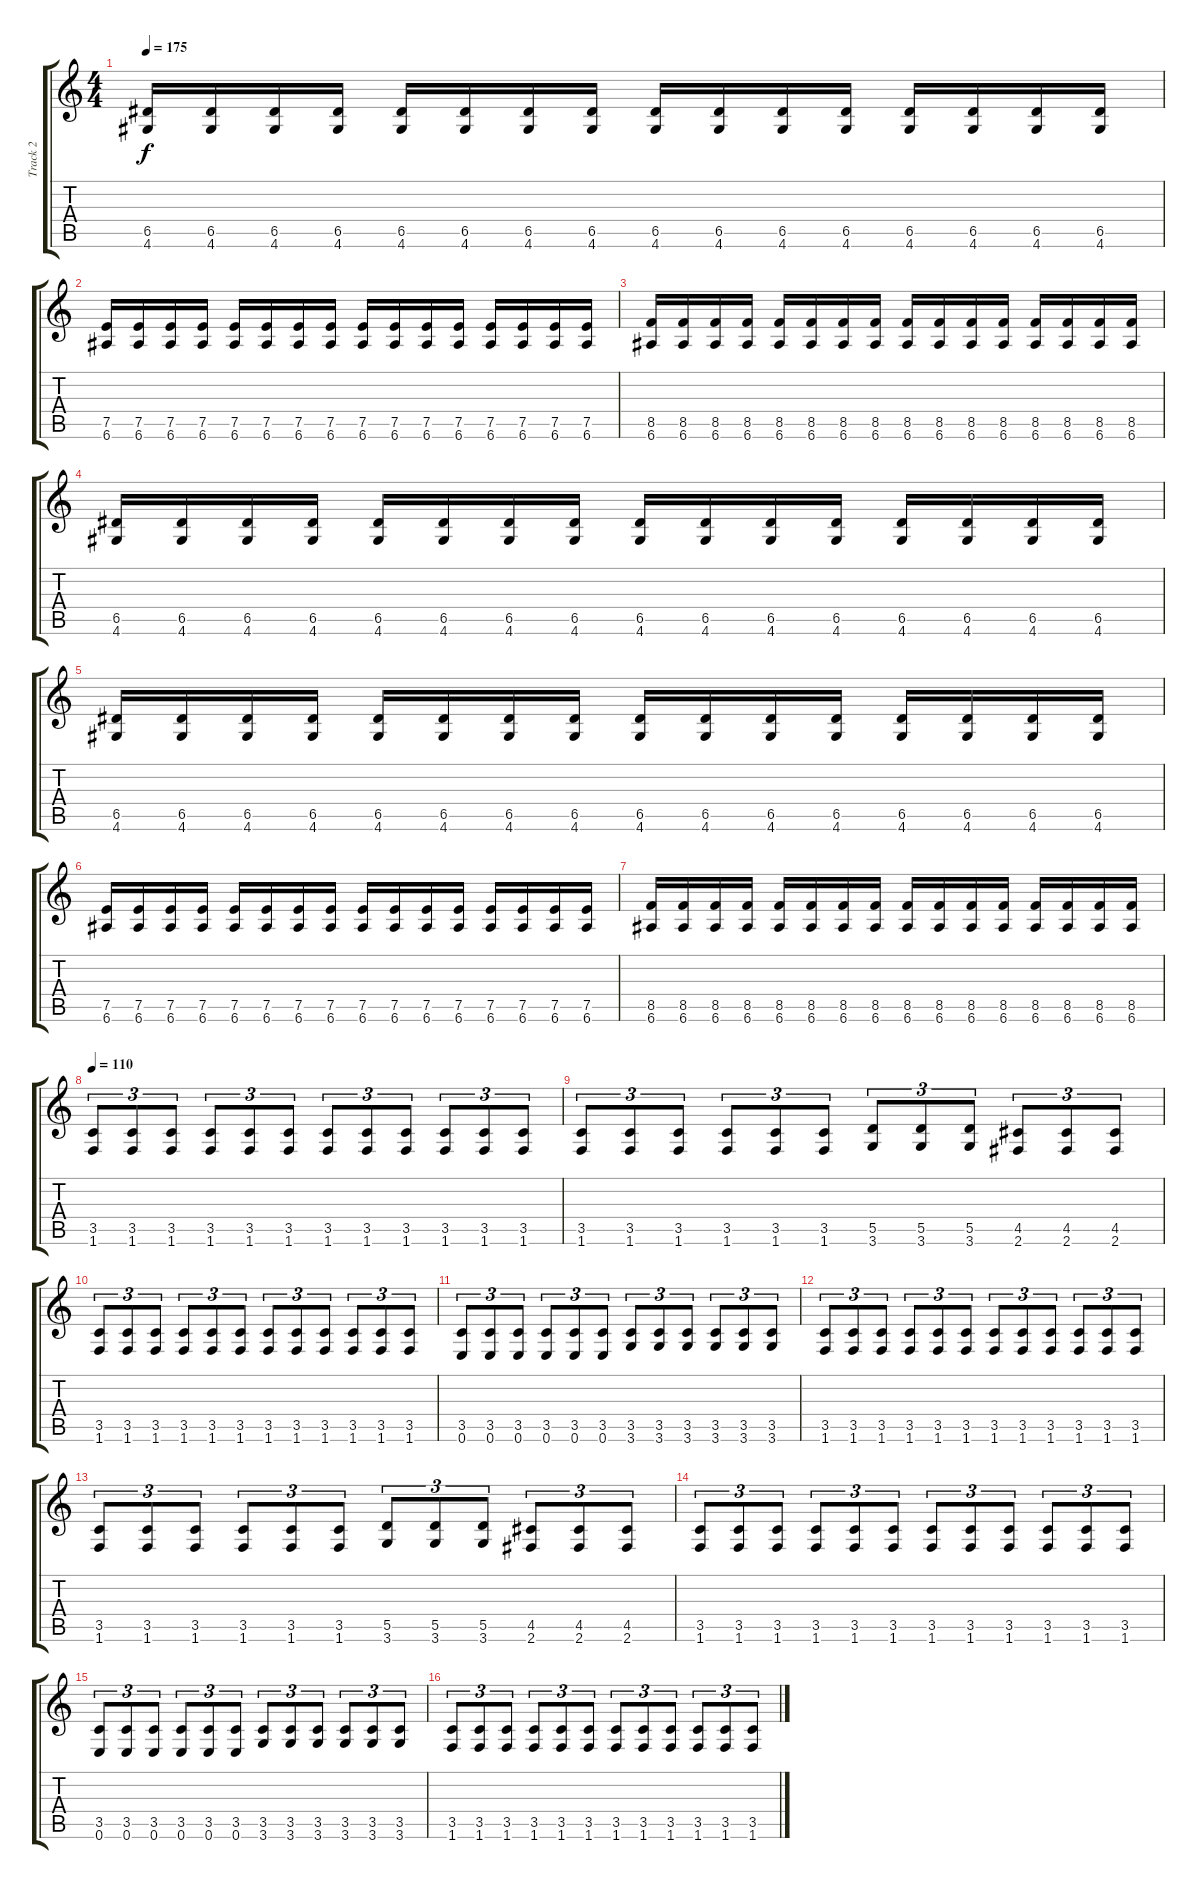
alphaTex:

\track ("Track 2" "Track 2") {instrument distortionguitar}
\staff {score tabs}
\tuning (E4 B3 G3 D3 A2 E2) {hide}
\ts (4 4)
\tempo 175
\clef g2
\ks c
(6.5 4.6).16{dy f} (6.5 4.6).16 (6.5 4.6).16 (6.5 4.6).16 (6.5 4.6).16 (6.5 4.6).16 (6.5 4.6).16 (6.5 4.6).16 (6.5 4.6).16 (6.5 4.6).16 (6.5 4.6).16 (6.5 4.6).16 (6.5 4.6).16 (6.5 4.6).16 (6.5 4.6).16 (6.5 4.6).16 |
(7.5 6.6).16 (7.5 6.6).16 (7.5 6.6).16 (7.5 6.6).16 (7.5 6.6).16 (7.5 6.6).16 (7.5 6.6).16 (7.5 6.6).16 (7.5 6.6).16 (7.5 6.6).16 (7.5 6.6).16 (7.5 6.6).16 (7.5 6.6).16 (7.5 6.6).16 (7.5 6.6).16 (7.5 6.6).16 |
(8.5 6.6).16 (8.5 6.6).16 (8.5 6.6).16 (8.5 6.6).16 (8.5 6.6).16 (8.5 6.6).16 (8.5 6.6).16 (8.5 6.6).16 (8.5 6.6).16 (8.5 6.6).16 (8.5 6.6).16 (8.5 6.6).16 (8.5 6.6).16 (8.5 6.6).16 (8.5 6.6).16 (8.5 6.6).16 |
(6.5 4.6).16 (6.5 4.6).16 (6.5 4.6).16 (6.5 4.6).16 (6.5 4.6).16 (6.5 4.6).16 (6.5 4.6).16 (6.5 4.6).16 (6.5 4.6).16 (6.5 4.6).16 (6.5 4.6).16 (6.5 4.6).16 (6.5 4.6).16 (6.5 4.6).16 (6.5 4.6).16 (6.5 4.6).16 |
(6.5 4.6).16 (6.5 4.6).16 (6.5 4.6).16 (6.5 4.6).16 (6.5 4.6).16 (6.5 4.6).16 (6.5 4.6).16 (6.5 4.6).16 (6.5 4.6).16 (6.5 4.6).16 (6.5 4.6).16 (6.5 4.6).16 (6.5 4.6).16 (6.5 4.6).16 (6.5 4.6).16 (6.5 4.6).16 |
(7.5 6.6).16 (7.5 6.6).16 (7.5 6.6).16 (7.5 6.6).16 (7.5 6.6).16 (7.5 6.6).16 (7.5 6.6).16 (7.5 6.6).16 (7.5 6.6).16 (7.5 6.6).16 (7.5 6.6).16 (7.5 6.6).16 (7.5 6.6).16 (7.5 6.6).16 (7.5 6.6).16 (7.5 6.6).16 |
(8.5 6.6).16 (8.5 6.6).16 (8.5 6.6).16 (8.5 6.6).16 (8.5 6.6).16 (8.5 6.6).16 (8.5 6.6).16 (8.5 6.6).16 (8.5 6.6).16 (8.5 6.6).16 (8.5 6.6).16 (8.5 6.6).16 (8.5 6.6).16 (8.5 6.6).16 (8.5 6.6).16 (8.5 6.6).16 |
\tempo 110
(3.5 1.6).8{tu (3 2)} (3.5 1.6).8{tu (3 2)} (3.5 1.6).8{tu (3 2)} (3.5 1.6).8{tu (3 2)} (3.5 1.6).8{tu (3 2)} (3.5 1.6).8{tu (3 2)} (3.5 1.6).8{tu (3 2)} (3.5 1.6).8{tu (3 2)} (3.5 1.6).8{tu (3 2)} (3.5 1.6).8{tu (3 2)} (3.5 1.6).8{tu (3 2)} (3.5 1.6).8{tu (3 2)} |
(3.5 1.6).8{tu (3 2)} (3.5 1.6).8{tu (3 2)} (3.5 1.6).8{tu (3 2)} (3.5 1.6).8{tu (3 2)} (3.5 1.6).8{tu (3 2)} (3.5 1.6).8{tu (3 2)} (5.5 3.6).8{tu (3 2)} (5.5 3.6).8{tu (3 2)} (5.5 3.6).8{tu (3 2)} (4.5 2.6).8{tu (3 2)} (4.5 2.6).8{tu (3 2)} (4.5 2.6).8{tu (3 2)} |
(3.5 1.6).8{tu (3 2)} (3.5 1.6).8{tu (3 2)} (3.5 1.6).8{tu (3 2)} (3.5 1.6).8{tu (3 2)} (3.5 1.6).8{tu (3 2)} (3.5 1.6).8{tu (3 2)} (3.5 1.6).8{tu (3 2)} (3.5 1.6).8{tu (3 2)} (3.5 1.6).8{tu (3 2)} (3.5 1.6).8{tu (3 2)} (3.5 1.6).8{tu (3 2)} (3.5 1.6).8{tu (3 2)} |
(3.5 0.6).8{tu (3 2)} (3.5 0.6).8{tu (3 2)} (3.5 0.6).8{tu (3 2)} (3.5 0.6).8{tu (3 2)} (3.5 0.6).8{tu (3 2)} (3.5 0.6).8{tu (3 2)} (3.5 3.6).8{tu (3 2)} (3.5 3.6).8{tu (3 2)} (3.5 3.6).8{tu (3 2)} (3.5 3.6).8{tu (3 2)} (3.5 3.6).8{tu (3 2)} (3.5 3.6).8{tu (3 2)} |
(3.5 1.6).8{tu (3 2)} (3.5 1.6).8{tu (3 2)} (3.5 1.6).8{tu (3 2)} (3.5 1.6).8{tu (3 2)} (3.5 1.6).8{tu (3 2)} (3.5 1.6).8{tu (3 2)} (3.5 1.6).8{tu (3 2)} (3.5 1.6).8{tu (3 2)} (3.5 1.6).8{tu (3 2)} (3.5 1.6).8{tu (3 2)} (3.5 1.6).8{tu (3 2)} (3.5 1.6).8{tu (3 2)} |
(3.5 1.6).8{tu (3 2)} (3.5 1.6).8{tu (3 2)} (3.5 1.6).8{tu (3 2)} (3.5 1.6).8{tu (3 2)} (3.5 1.6).8{tu (3 2)} (3.5 1.6).8{tu (3 2)} (5.5 3.6).8{tu (3 2)} (5.5 3.6).8{tu (3 2)} (5.5 3.6).8{tu (3 2)} (4.5 2.6).8{tu (3 2)} (4.5 2.6).8{tu (3 2)} (4.5 2.6).8{tu (3 2)} |
(3.5 1.6).8{tu (3 2)} (3.5 1.6).8{tu (3 2)} (3.5 1.6).8{tu (3 2)} (3.5 1.6).8{tu (3 2)} (3.5 1.6).8{tu (3 2)} (3.5 1.6).8{tu (3 2)} (3.5 1.6).8{tu (3 2)} (3.5 1.6).8{tu (3 2)} (3.5 1.6).8{tu (3 2)} (3.5 1.6).8{tu (3 2)} (3.5 1.6).8{tu (3 2)} (3.5 1.6).8{tu (3 2)} |
(3.5 0.6).8{tu (3 2)} (3.5 0.6).8{tu (3 2)} (3.5 0.6).8{tu (3 2)} (3.5 0.6).8{tu (3 2)} (3.5 0.6).8{tu (3 2)} (3.5 0.6).8{tu (3 2)} (3.5 3.6).8{tu (3 2)} (3.5 3.6).8{tu (3 2)} (3.5 3.6).8{tu (3 2)} (3.5 3.6).8{tu (3 2)} (3.5 3.6).8{tu (3 2)} (3.5 3.6).8{tu (3 2)} |
(3.5 1.6).8{tu (3 2)} (3.5 1.6).8{tu (3 2)} (3.5 1.6).8{tu (3 2)} (3.5 1.6).8{tu (3 2)} (3.5 1.6).8{tu (3 2)} (3.5 1.6).8{tu (3 2)} (3.5 1.6).8{tu (3 2)} (3.5 1.6).8{tu (3 2)} (3.5 1.6).8{tu (3 2)} (3.5 1.6).8{tu (3 2)} (3.5 1.6).8{tu (3 2)} (3.5 1.6).8{tu (3 2)}
